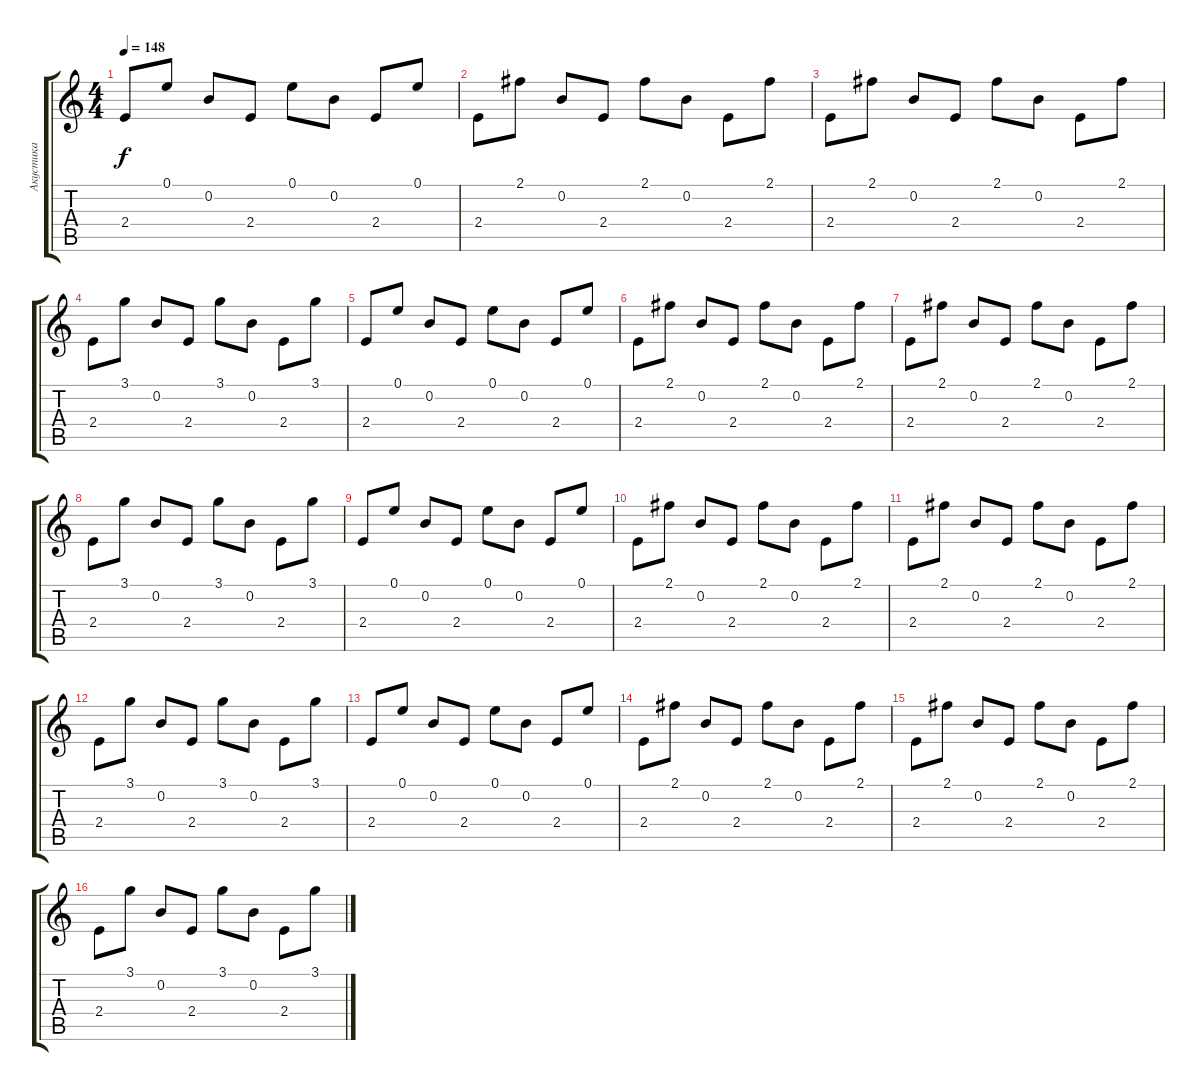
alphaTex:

\track ("Акустика" "Акустика") {instrument acousticguitarsteel}
\staff {score tabs}
\tuning (E4 B3 G3 D3 A2 E2) {hide}
\ts (4 4)
\tempo 148
\clef g2
\ks c
2.4.8{dy f} 0.1.8 0.2.8 2.4.8 0.1.8 0.2.8 2.4.8 0.1.8 |
2.4.8 2.1.8 0.2.8 2.4.8 2.1.8 0.2.8 2.4.8 2.1.8 |
2.4.8 2.1.8 0.2.8 2.4.8 2.1.8 0.2.8 2.4.8 2.1.8 |
2.4.8 3.1.8 0.2.8 2.4.8 3.1.8 0.2.8 2.4.8 3.1.8 |
2.4.8 0.1.8 0.2.8 2.4.8 0.1.8 0.2.8 2.4.8 0.1.8 |
2.4.8 2.1.8 0.2.8 2.4.8 2.1.8 0.2.8 2.4.8 2.1.8 |
2.4.8 2.1.8 0.2.8 2.4.8 2.1.8 0.2.8 2.4.8 2.1.8 |
2.4.8 3.1.8 0.2.8 2.4.8 3.1.8 0.2.8 2.4.8 3.1.8 |
2.4.8 0.1.8 0.2.8 2.4.8 0.1.8 0.2.8 2.4.8 0.1.8 |
2.4.8 2.1.8 0.2.8 2.4.8 2.1.8 0.2.8 2.4.8 2.1.8 |
2.4.8 2.1.8 0.2.8 2.4.8 2.1.8 0.2.8 2.4.8 2.1.8 |
2.4.8 3.1.8 0.2.8 2.4.8 3.1.8 0.2.8 2.4.8 3.1.8 |
2.4.8 0.1.8 0.2.8 2.4.8 0.1.8 0.2.8 2.4.8 0.1.8 |
2.4.8 2.1.8 0.2.8 2.4.8 2.1.8 0.2.8 2.4.8 2.1.8 |
2.4.8 2.1.8 0.2.8 2.4.8 2.1.8 0.2.8 2.4.8 2.1.8 |
2.4.8 3.1.8 0.2.8 2.4.8 3.1.8 0.2.8 2.4.8 3.1.8
